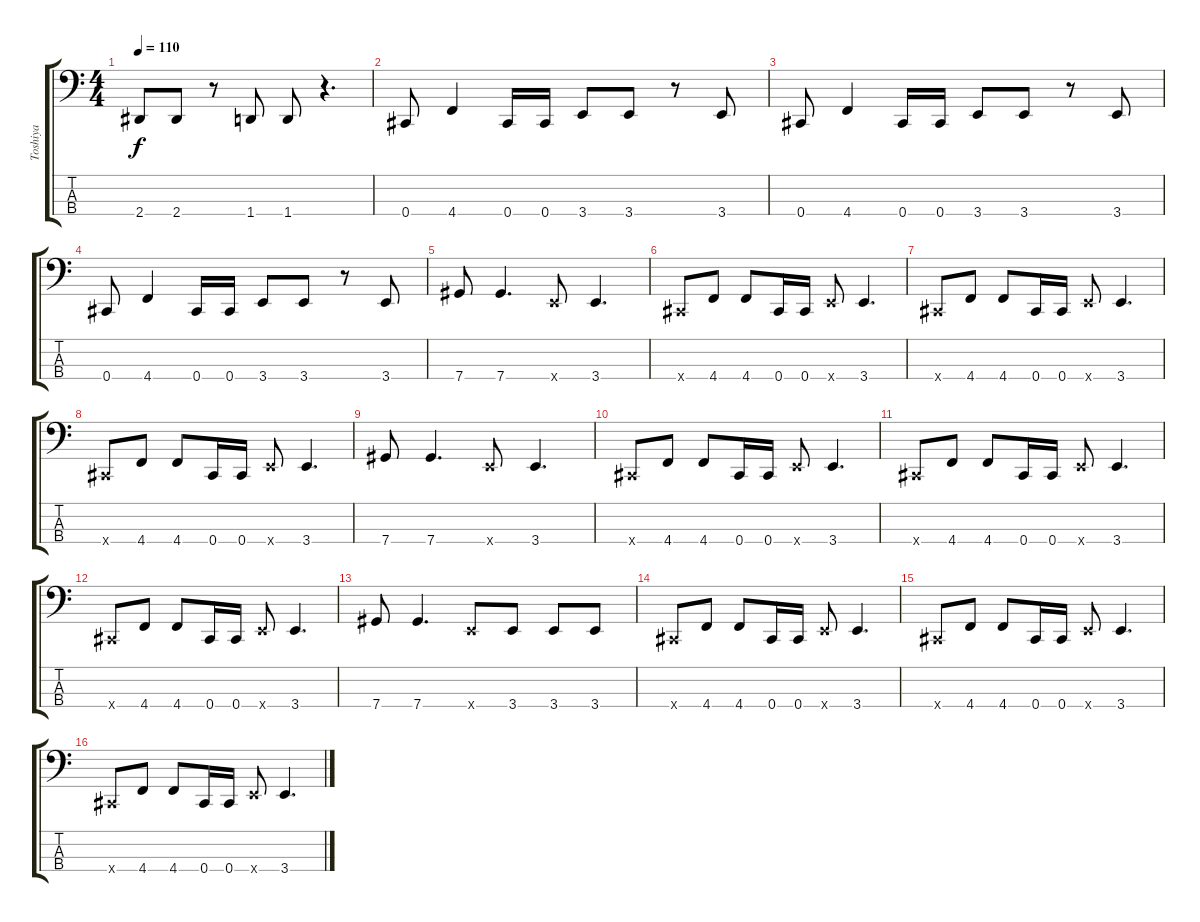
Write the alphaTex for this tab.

\track ("Toshiya" "Toshiya") {instrument electricbasspick}
\staff {score tabs}
\tuning (Gb2 Db2 Ab1 Db1) {hide}
\ts (4 4)
\tempo 110
\clef f4
\ks c
2.4.8{dy f} 2.4.8 r.8 1.4.8 1.4.8 r.4{d} |
0.4.8 4.4.4 0.4.16 0.4.16 3.4.8 3.4.8 r.8 3.4.8 |
0.4.8 4.4.4 0.4.16 0.4.16 3.4.8 3.4.8 r.8 3.4.8 |
0.4.8 4.4.4 0.4.16 0.4.16 3.4.8 3.4.8 r.8 3.4.8 |
7.4.8 7.4.4{d} 3.4{x}.8 3.4.4{d} |
0.4{x}.8 4.4.8 4.4.8 0.4.16 0.4.16 3.4{x}.8 3.4.4{d} |
0.4{x}.8 4.4.8 4.4.8 0.4.16 0.4.16 3.4{x}.8 3.4.4{d} |
0.4{x}.8 4.4.8 4.4.8 0.4.16 0.4.16 3.4{x}.8 3.4.4{d} |
7.4.8 7.4.4{d} 3.4{x}.8 3.4.4{d} |
0.4{x}.8 4.4.8 4.4.8 0.4.16 0.4.16 3.4{x}.8 3.4.4{d} |
0.4{x}.8 4.4.8 4.4.8 0.4.16 0.4.16 3.4{x}.8 3.4.4{d} |
0.4{x}.8 4.4.8 4.4.8 0.4.16 0.4.16 3.4{x}.8 3.4.4{d} |
7.4.8 7.4.4{d} 3.4{x}.8 3.4.8 3.4.8 3.4.8 |
0.4{x}.8 4.4.8 4.4.8 0.4.16 0.4.16 3.4{x}.8 3.4.4{d} |
0.4{x}.8 4.4.8 4.4.8 0.4.16 0.4.16 3.4{x}.8 3.4.4{d} |
0.4{x}.8 4.4.8 4.4.8 0.4.16 0.4.16 3.4{x}.8 3.4.4{d}
